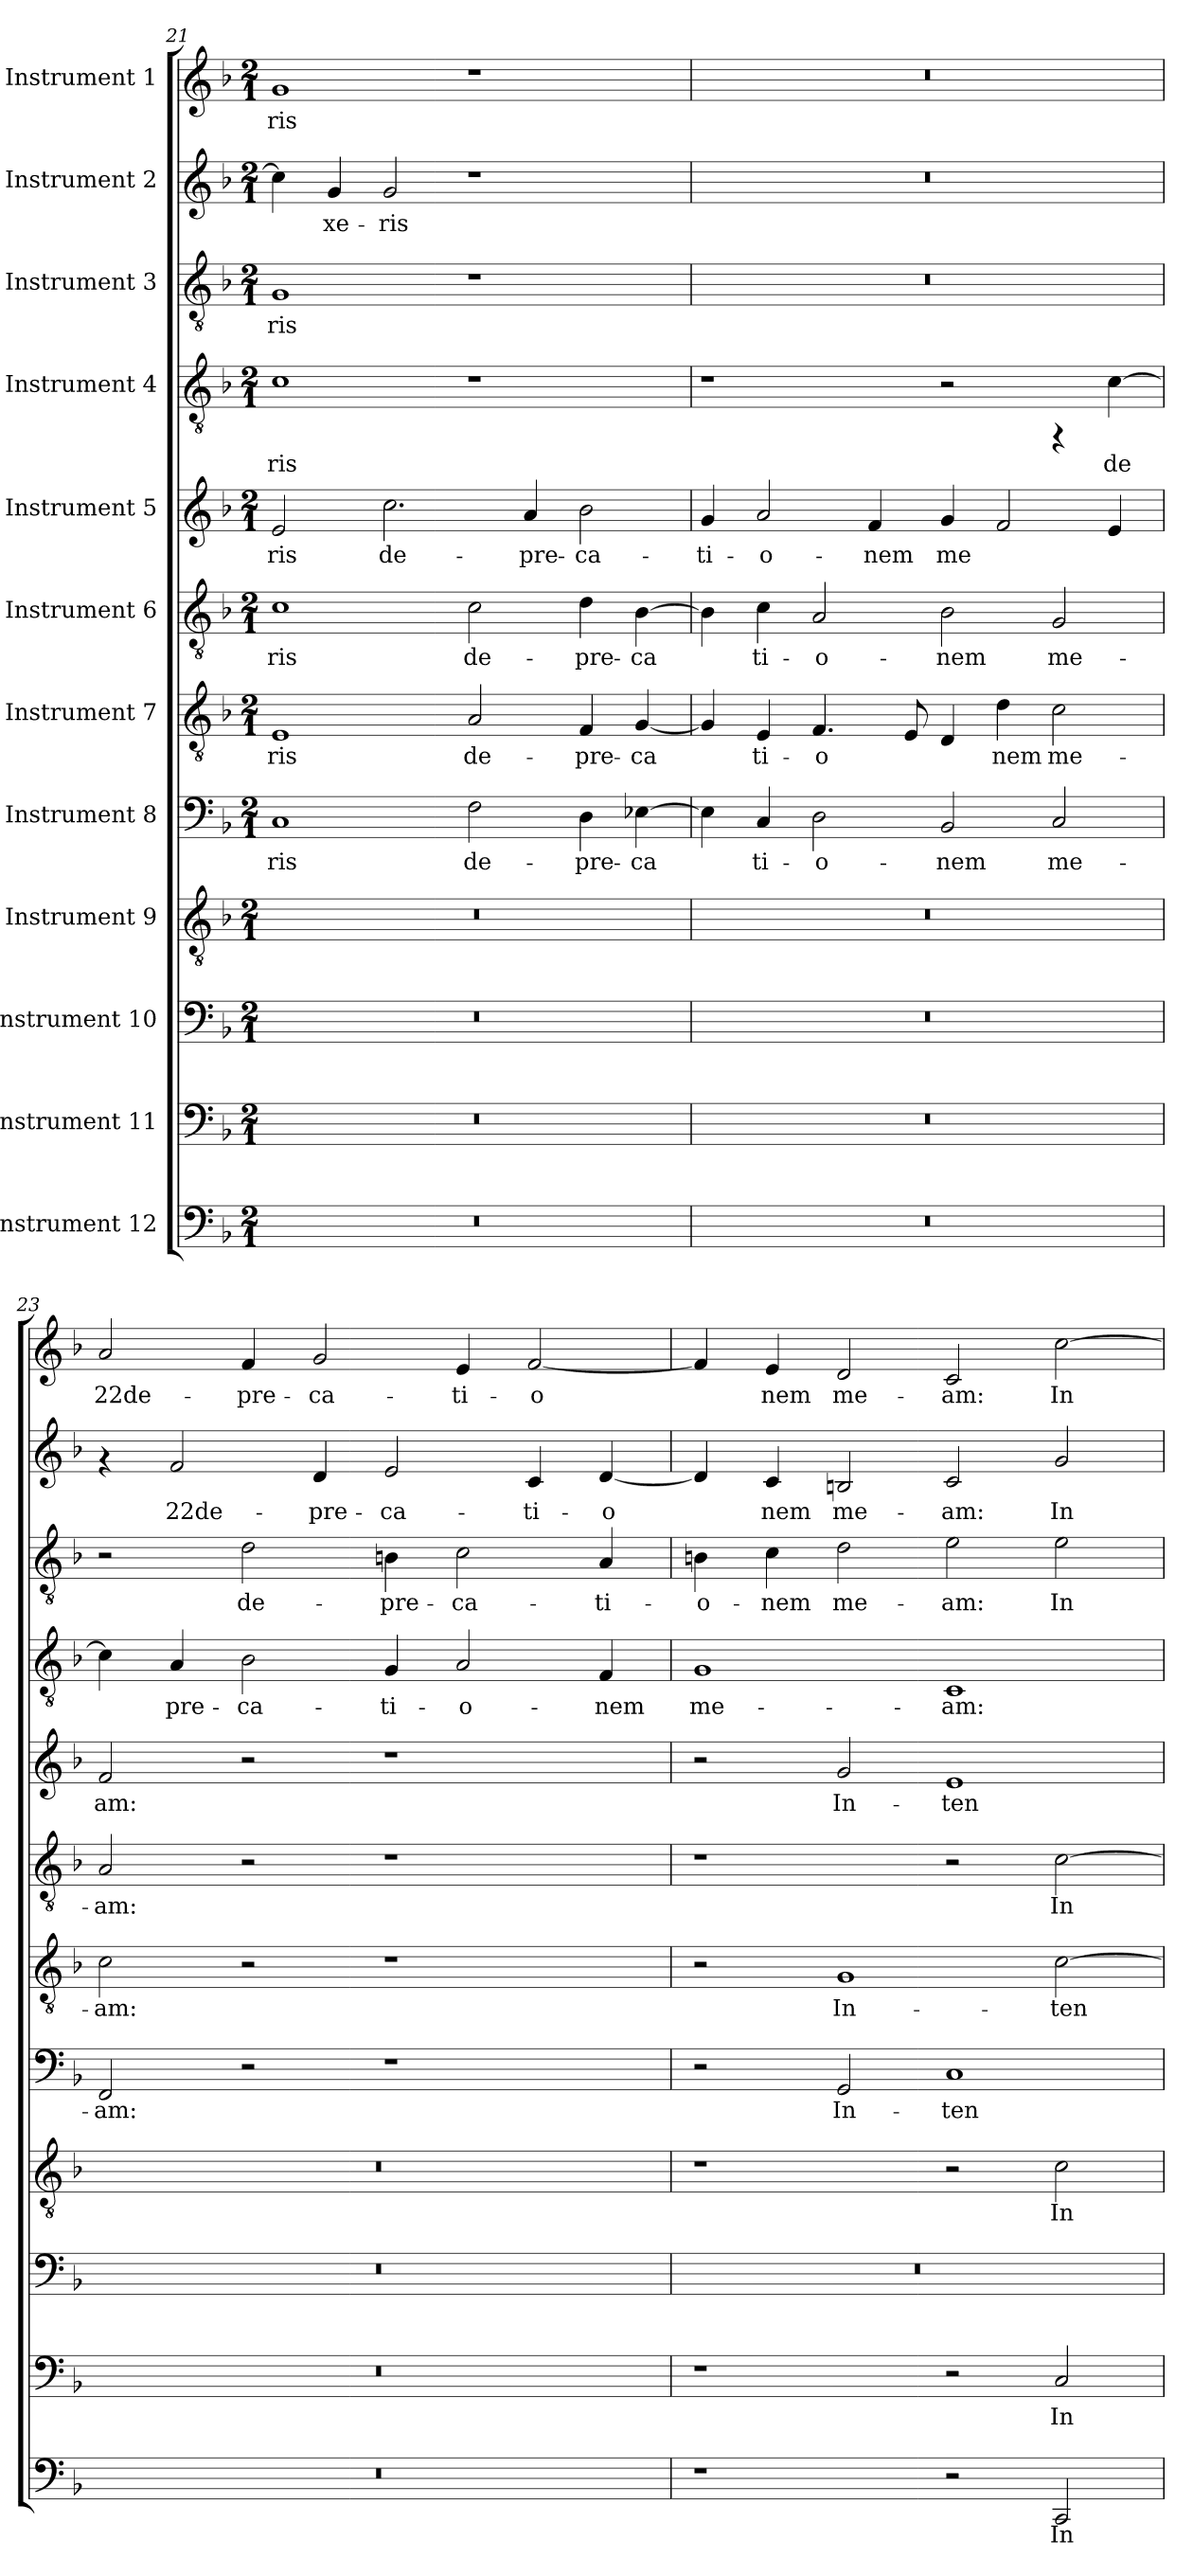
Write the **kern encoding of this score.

**kern	**text	**kern	**text	**kern	**kern	**text	**kern	**text	**kern	**text	**kern	**text	**kern	**text	**kern	**text	**kern	**text	**kern	**text	**kern	**text
*part12	*part12	*part11	*part11	*part10	*part9	*part9	*part8	*part8	*part7	*part7	*part6	*part6	*part5	*part5	*part4	*part4	*part3	*part3	*part2	*part2	*part1	*part1
*staff12	*staff12	*staff11	*staff11	*staff10	*staff9	*staff9	*staff8	*staff8	*staff7	*staff7	*staff6	*staff6	*staff5	*staff5	*staff4	*staff4	*staff3	*staff3	*staff2	*staff2	*staff1	*staff1
*I"Instrument 12	*	*I"Instrument 11	*	*I"Instrument 10	*I"Instrument 9	*	*I"Instrument 8	*	*I"Instrument 7	*	*I"Instrument 6	*	*I"Instrument 5	*	*I"Instrument 4	*	*I"Instrument 3	*	*I"Instrument 2	*	*I"Instrument 1	*
*clefF4	*	*clefF4	*	*clefF4	*clefGv2	*	*clefF4	*	*clefGv2	*	*clefGv2	*	*clefG2	*	*clefGv2	*	*clefGv2	*	*clefG2	*	*clefG2	*
*k[b-]	*	*k[b-]	*	*k[b-]	*k[b-]	*	*k[b-]	*	*k[b-]	*	*k[b-]	*	*k[b-]	*	*k[b-]	*	*k[b-]	*	*k[b-]	*	*k[b-]	*
*F:	*	*F:	*	*F:	*F:	*	*F:	*	*F:	*	*F:	*	*F:	*	*F:	*	*F:	*	*F:	*	*F:	*
*M2/1	*	*M2/1	*	*M2/1	*M2/1	*	*M2/1	*	*M2/1	*	*M2/1	*	*M2/1	*	*M2/1	*	*M2/1	*	*M2/1	*	*M2/1	*
=21	=21	=21	=21	=21	=21	=21	=21	=21	=21	=21	=21	=21	=21	=21	=21	=21	=21	=21	=21	=21	=21	=21
!	!	!	!	!	!	!	!	!LO:LY:b:cj	!	!LO:LY:b:cj	!	!LO:LY:b:cj	!	!LO:LY:b:cj	!	!LO:LY:b:cj	!	!LO:LY:b:cj	!	!LO:LY:b:cj	!	!LO:LY:b:cj
0r	.	0r	.	0r	0r	.	1C	-ris	1E	-ris	1c	-ris	2e/	-ris	1c	-ris	1G	-ris	4cc\]	--	1g	-ris
!	!	!	!	!	!	!	!	!	!	!	!	!	!	!	!	!	!	!	!	!LO:LY:b:cj	!	!
.	.	.	.	.	.	.	.	.	.	.	.	.	.	.	.	.	.	.	4g/	-xe-	.	.
!	!	!	!	!	!	!	!	!	!	!	!	!	!	!LO:LY:b:cj	!	!	!	!	!	!LO:LY:b:cj	!	!
.	.	.	.	.	.	.	.	.	.	.	.	.	2.cc\	de-	.	.	.	.	2g/	-ris	.	.
!	!	!	!	!	!	!	!	!LO:LY:b:cj	!	!LO:LY:b:cj	!	!LO:LY:b:cj	!	!	!	!	!	!	!	!	!	!
.	.	.	.	.	.	.	2F\	de-	2A/	de-	2c\	de-	.	.	1r	.	1r	.	1r	.	1r	.
!	!	!	!	!	!	!	!	!	!	!	!	!	!	!LO:LY:b:cj	!	!	!	!	!	!	!	!
.	.	.	.	.	.	.	.	.	.	.	.	.	4a/	-pre-	.	.	.	.	.	.	.	.
!	!	!	!	!	!	!	!	!LO:LY:b:cj	!	!LO:LY:b:cj	!	!LO:LY:b:cj	!	!LO:LY:b:cj	!	!	!	!	!	!	!	!
.	.	.	.	.	.	.	4D\	-pre-	4F/	-pre-	4d\	-pre-	2b-\	-ca-	.	.	.	.	.	.	.	.
!	!	!	!	!	!	!	!	!LO:LY:b:cj	!	!LO:LY:b:cj	!	!LO:LY:b:cj	!	!	!	!	!	!	!	!	!	!
.	.	.	.	.	.	.	[>4E-X\	-ca-	[<4G/	-ca-	[>4B-\	-ca-	.	.	.	.	.	.	.	.	.	.
!!LO:PB:g=z
=22	=22	=22	=22	=22	=22	=22	=22	=22	=22	=22	=22	=22	=22	=22	=22	=22	=22	=22	=22	=22	=22	=22
!	!	!	!	!	!	!	!	!LO:LY:b:cj	!	!LO:LY:b:cj	!	!LO:LY:b:cj	!	!LO:LY:b:cj	!	!	!	!	!	!	!	!
0r	.	0r	.	0r	0r	.	4E-\]	--	4G/]	--	4B-\]	--	4g/	-ti-	1r	.	0r	.	0r	.	0r	.
!	!	!	!	!	!	!	!	!LO:LY:b:cj	!	!LO:LY:b:cj	!	!LO:LY:b:cj	!	!LO:LY:b:cj	!	!	!	!	!	!	!	!
.	.	.	.	.	.	.	4C/	-ti-	4E/	-ti-	4c\	-ti-	2a/	-o-	.	.	.	.	.	.	.	.
!	!	!	!	!	!	!	!	!LO:LY:b:cj	!	!LO:LY:b:cj	!	!LO:LY:b:cj	!	!	!	!	!	!	!	!	!	!
.	.	.	.	.	.	.	2D\	-o-	4.F/	-o-	2A/	-o-	.	.	.	.	.	.	.	.	.	.
!	!	!	!	!	!	!	!	!	!	!	!	!	!	!LO:LY:b:cj	!	!	!	!	!	!	!	!
.	.	.	.	.	.	.	.	.	.	.	.	.	4f/	-nem	.	.	.	.	.	.	.	.
!	!	!	!	!	!	!	!	!	!	!LO:LY:b:cj	!	!	!	!	!	!	!	!	!	!	!	!
.	.	.	.	.	.	.	.	.	8E/	--	.	.	.	.	.	.	.	.	.	.	.	.
!	!	!	!	!	!	!	!	!LO:LY:b:cj	!	!LO:LY:b:cj	!	!LO:LY:b:cj	!	!LO:LY:b:cj	!	!	!	!	!	!	!	!
.	.	.	.	.	.	.	2BB-/	-nem	4D/	--	2B-\	-nem	4g/	me-	2r	.	.	.	.	.	.	.
!	!	!	!	!	!	!	!	!	!	!LO:LY:b:cj	!	!	!	!LO:LY:b:cj	!	!	!	!	!	!	!	!
.	.	.	.	.	.	.	.	.	4d\	-nem	.	.	2f/	--	.	.	.	.	.	.	.	.
!	!	!	!	!	!	!	!	!LO:LY:b:cj	!	!LO:LY:b:cj	!	!LO:LY:b:cj	!	!	!	!	!	!	!	!	!	!
.	.	.	.	.	.	.	2C/	me-	2c\	me-	2G/	me-	.	.	4rFF	.	.	.	.	.	.	.
!	!	!	!	!	!	!	!	!	!	!	!	!	!	!LO:LY:b:cj	!	!LO:LY:b:cj	!	!	!	!	!	!
.	.	.	.	.	.	.	.	.	.	.	.	.	4e/	--	[>4c\	de-	.	.	.	.	.	.
=23	=23	=23	=23	=23	=23	=23	=23	=23	=23	=23	=23	=23	=23	=23	=23	=23	=23	=23	=23	=23	=23	=23
!	!	!	!	!	!	!	!	!LO:LY:b:cj	!	!LO:LY:b:cj	!	!LO:LY:b:cj	!	!LO:LY:b:cj	!	!LO:LY:b:cj	!	!	!	!	!	!LO:LY:b:cj
0r	.	0r	.	0r	0r	.	2FF/	-am:	2c\	-am:	2A/	-am:	2f/	-am:	4c\]	--	2r	.	4rf	.	2a/	22de-
!	!	!	!	!	!	!	!	!	!	!	!	!	!	!	!	!LO:LY:b:cj	!	!	!	!LO:LY:b:cj	!	!
.	.	.	.	.	.	.	.	.	.	.	.	.	.	.	4A/	-pre-	.	.	2f/	22de-	.	.
!	!	!	!	!	!	!	!	!	!	!	!	!	!	!	!	!LO:LY:b:cj	!	!LO:LY:b:cj	!	!	!	!LO:LY:b:cj
.	.	.	.	.	.	.	2r	.	2r	.	2r	.	2r	.	2B-\	-ca-	2d\	de-	.	.	4f/	-pre-
!	!	!	!	!	!	!	!	!	!	!	!	!	!	!	!	!	!	!	!	!LO:LY:b:cj	!	!LO:LY:b:cj
.	.	.	.	.	.	.	.	.	.	.	.	.	.	.	.	.	.	.	4d/	-pre-	2g/	-ca-
!	!	!	!	!	!	!	!	!	!	!	!	!	!	!	!	!LO:LY:b:cj	!	!LO:LY:b:cj	!	!LO:LY:b:cj	!	!
.	.	.	.	.	.	.	1r	.	1r	.	1r	.	1r	.	4G/	-ti-	4Bn\	-pre-	2e/	-ca-	.	.
!	!	!	!	!	!	!	!	!	!	!	!	!	!	!	!	!LO:LY:b:cj	!	!LO:LY:b:cj	!	!	!	!LO:LY:b:cj
.	.	.	.	.	.	.	.	.	.	.	.	.	.	.	2A/	-o-	2c\	-ca-	.	.	4e/	-ti-
!	!	!	!	!	!	!	!	!	!	!	!	!	!	!	!	!	!	!	!	!LO:LY:b:cj	!	!LO:LY:b:cj
.	.	.	.	.	.	.	.	.	.	.	.	.	.	.	.	.	.	.	4c/	-ti-	[<2f/	-o-
!	!	!	!	!	!	!	!	!	!	!	!	!	!	!	!	!LO:LY:b:cj	!	!LO:LY:b:cj	!	!LO:LY:b:cj	!	!
.	.	.	.	.	.	.	.	.	.	.	.	.	.	.	4F/	-nem	4A/	-ti-	[<4d/	-o-	.	.
=24	=24	=24	=24	=24	=24	=24	=24	=24	=24	=24	=24	=24	=24	=24	=24	=24	=24	=24	=24	=24	=24	=24
!	!	!	!	!	!	!	!	!	!	!	!	!	!	!	!	!LO:LY:b:cj	!	!LO:LY:b:cj	!	!LO:LY:b:cj	!	!LO:LY:b:cj
1r	.	1r	.	0r	1r	.	2r	.	2r	.	1r	.	2r	.	1G	me-	4Bn\	-o-	4d/]	--	4f/]	--
!	!	!	!	!	!	!	!	!	!	!	!	!	!	!	!	!	!	!LO:LY:b:cj	!	!LO:LY:b:cj	!	!LO:LY:b:cj
.	.	.	.	.	.	.	.	.	.	.	.	.	.	.	.	.	4c\	-nem	4c/	-nem	4e/	-nem
!	!	!	!	!	!	!	!	!LO:LY:b:cj	!	!LO:LY:b:cj	!	!	!	!LO:LY:b:cj	!	!	!	!LO:LY:b:cj	!	!LO:LY:b:cj	!	!LO:LY:b:cj
.	.	.	.	.	.	.	2GG/	In-	1G	In-	.	.	2g/	In-	.	.	2d\	me-	2Bn/	me-	2d/	me-
!	!	!	!	!	!	!	!	!LO:LY:b:cj	!	!	!	!	!	!LO:LY:b:cj	!	!LO:LY:b:cj	!	!LO:LY:b:cj	!	!LO:LY:b:cj	!	!LO:LY:b:cj
2r	.	2r	.	.	2r	.	1C	-ten-	.	.	2r	.	1e	-ten-	1C	-am:	2e\	-am:	2c/	-am:	2c/	-am:
!	!LO:LY:b:cj	!	!LO:LY:b:cj	!	!	!LO:LY:b:cj	!	!	!	!LO:LY:b:cj	!	!LO:LY:b:cj	!	!	!	!	!	!LO:LY:b:cj	!	!LO:LY:b:cj	!	!LO:LY:b:cj
2CC/	-In-	2C/	In-	.	2c\	In-	.	.	[>2c\	-ten-	[>2c\	In-	.	.	.	.	2e\	In-	2g/	In-	[>2cc\	In-
=	=	=	=	=	=	=	=	=	=	=	=	=	=	=	=	=	=	=	=	=	=	=
*-	*-	*-	*-	*-	*-	*-	*-	*-	*-	*-	*-	*-	*-	*-	*-	*-	*-	*-	*-	*-	*-	*-
